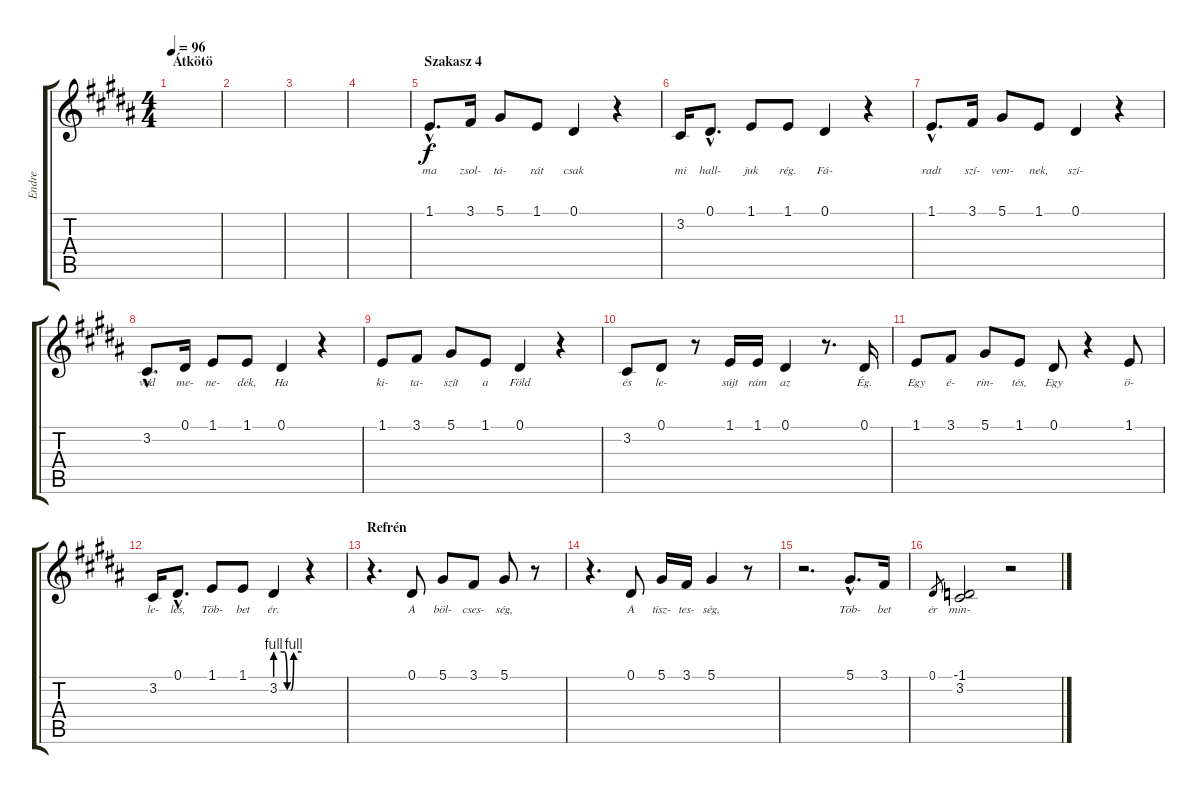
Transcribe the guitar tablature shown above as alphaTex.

\track ("Endre" "Endre") {instrument violin}
\staff {score tabs}
\tuning (Eb4 Bb3 Gb3 Db3 Ab2 Eb2) {hide}
\ts (4 4)
\section ("" "Átkötö")
\tempo 96
\clef g2
\ks g#minor
|
|
|
|
\section ("" "Szakasz 4")
1.1{hac}.8{d lyrics (0 "ma") lyrics (1 "") lyrics (2 "") lyrics (3 "") lyrics (4 "")} 3.1.16{lyrics (0 "zsol-") lyrics (1 "") lyrics (2 "") lyrics (3 "") lyrics (4 "")} 5.1.8{lyrics (0 "tá-") lyrics (1 "") lyrics (2 "") lyrics (3 "") lyrics (4 "")} 1.1.8{lyrics (0 "rát") lyrics (1 "") lyrics (2 "") lyrics (3 "") lyrics (4 "")} 0.1.4{lyrics (0 "csak") lyrics (1 "") lyrics (2 "") lyrics (3 "") lyrics (4 "")} r.4 |
3.2.16{lyrics (0 "mi") lyrics (1 "") lyrics (2 "") lyrics (3 "") lyrics (4 "")} 0.1{hac}.8{d lyrics (0 "hall-") lyrics (1 "") lyrics (2 "") lyrics (3 "") lyrics (4 "")} 1.1.8{lyrics (0 "juk") lyrics (1 "") lyrics (2 "") lyrics (3 "") lyrics (4 "")} 1.1.8{lyrics (0 "rég.") lyrics (1 "") lyrics (2 "") lyrics (3 "") lyrics (4 "")} 0.1.4{lyrics (0 "Fá-") lyrics (1 "") lyrics (2 "") lyrics (3 "") lyrics (4 "")} r.4 |
1.1{hac}.8{d lyrics (0 "radt") lyrics (1 "") lyrics (2 "") lyrics (3 "") lyrics (4 "")} 3.1.16{lyrics (0 "szí-") lyrics (1 "") lyrics (2 "") lyrics (3 "") lyrics (4 "")} 5.1.8{lyrics (0 "vem-") lyrics (1 "") lyrics (2 "") lyrics (3 "") lyrics (4 "")} 1.1.8{lyrics (0 "nek,") lyrics (1 "") lyrics (2 "") lyrics (3 "") lyrics (4 "")} 0.1.4{lyrics (0 "szí-") lyrics (1 "") lyrics (2 "") lyrics (3 "") lyrics (4 "")} r.4 |
3.2{hac}.8{d lyrics (0 "ved") lyrics (1 "") lyrics (2 "") lyrics (3 "") lyrics (4 "")} 0.1.16{lyrics (0 "me-") lyrics (1 "") lyrics (2 "") lyrics (3 "") lyrics (4 "")} 1.1.8{lyrics (0 "ne-") lyrics (1 "") lyrics (2 "") lyrics (3 "") lyrics (4 "")} 1.1.8{lyrics (0 "dék,") lyrics (1 "") lyrics (2 "") lyrics (3 "") lyrics (4 "")} 0.1.4{lyrics (0 "Ha") lyrics (1 "") lyrics (2 "") lyrics (3 "") lyrics (4 "")} r.4 |
1.1.8{lyrics (0 "ki-") lyrics (1 "") lyrics (2 "") lyrics (3 "") lyrics (4 "")} 3.1.8{lyrics (0 "ta-") lyrics (1 "") lyrics (2 "") lyrics (3 "") lyrics (4 "")} 5.1.8{lyrics (0 "szít") lyrics (1 "") lyrics (2 "") lyrics (3 "") lyrics (4 "")} 1.1.8{lyrics (0 "a") lyrics (1 "") lyrics (2 "") lyrics (3 "") lyrics (4 "")} 0.1.4{lyrics (0 "Föld") lyrics (1 "") lyrics (2 "") lyrics (3 "") lyrics (4 "")} r.4 |
3.2.8{lyrics (0 "és") lyrics (1 "") lyrics (2 "") lyrics (3 "") lyrics (4 "")} 0.1.8{lyrics (0 "le-") lyrics (1 "") lyrics (2 "") lyrics (3 "") lyrics (4 "")} r.8 1.1.16{lyrics (0 "sújt") lyrics (1 "") lyrics (2 "") lyrics (3 "") lyrics (4 "")} 1.1.16{lyrics (0 "rám") lyrics (1 "") lyrics (2 "") lyrics (3 "") lyrics (4 "")} 0.1.4{lyrics (0 "az") lyrics (1 "") lyrics (2 "") lyrics (3 "") lyrics (4 "")} r.8{d} 0.1.16{lyrics (0 "Ég.") lyrics (1 "") lyrics (2 "") lyrics (3 "") lyrics (4 "")} |
1.1.8{lyrics (0 "Egy") lyrics (1 "") lyrics (2 "") lyrics (3 "") lyrics (4 "")} 3.1.8{lyrics (0 "é-") lyrics (1 "") lyrics (2 "") lyrics (3 "") lyrics (4 "")} 5.1.8{lyrics (0 "rin-") lyrics (1 "") lyrics (2 "") lyrics (3 "") lyrics (4 "")} 1.1.8{lyrics (0 "tés,") lyrics (1 "") lyrics (2 "") lyrics (3 "") lyrics (4 "")} 0.1.8{lyrics (0 "Egy") lyrics (1 "") lyrics (2 "") lyrics (3 "") lyrics (4 "")} r.4 1.1.8{lyrics (0 "ö-") lyrics (1 "") lyrics (2 "") lyrics (3 "") lyrics (4 "")} |
3.2.16{lyrics (0 "le-") lyrics (1 "") lyrics (2 "") lyrics (3 "") lyrics (4 "")} 0.1{hac}.8{d lyrics (0 "lés,") lyrics (1 "") lyrics (2 "") lyrics (3 "") lyrics (4 "")} 1.1.8{lyrics (0 "Töb-") lyrics (1 "") lyrics (2 "") lyrics (3 "") lyrics (4 "")} 1.1.8{lyrics (0 "bet") lyrics (1 "") lyrics (2 "") lyrics (3 "") lyrics (4 "")} 3.2{be (custom 0 4 20 4 27 0 35 0 42 4 60 4)}.4{lyrics (0 "ér.") lyrics (1 "") lyrics (2 "") lyrics (3 "") lyrics (4 "")} r.4 |
\section ("" "Refrén")
r.4{d} 0.1.8{lyrics (0 "A") lyrics (1 "") lyrics (2 "") lyrics (3 "") lyrics (4 "")} 5.1.8{lyrics (0 "böl-") lyrics (1 "") lyrics (2 "") lyrics (3 "") lyrics (4 "")} 3.1.8{lyrics (0 "cses-") lyrics (1 "") lyrics (2 "") lyrics (3 "") lyrics (4 "")} 5.1.8{lyrics (0 "ség,") lyrics (1 "") lyrics (2 "") lyrics (3 "") lyrics (4 "")} r.8 |
r.4{d} 0.1.8{lyrics (0 "A") lyrics (1 "") lyrics (2 "") lyrics (3 "") lyrics (4 "")} 5.1.16{lyrics (0 "tisz-") lyrics (1 "") lyrics (2 "") lyrics (3 "") lyrics (4 "")} 3.1.16{lyrics (0 "tes-") lyrics (1 "") lyrics (2 "") lyrics (3 "") lyrics (4 "")} 5.1.4{lyrics (0 "ség,") lyrics (1 "") lyrics (2 "") lyrics (3 "") lyrics (4 "")} r.8 |
r.2{d} 5.1{hac}.8{d lyrics (0 "Töb-") lyrics (1 "") lyrics (2 "") lyrics (3 "") lyrics (4 "")} 3.1.16{lyrics (0 "bet") lyrics (1 "") lyrics (2 "") lyrics (3 "") lyrics (4 "")} |
0.1.8{lyrics (0 "ér") lyrics (1 "") lyrics (2 "") lyrics (3 "") lyrics (4 "") gr} (-1.1 3.2).2{lyrics (0 "min-") lyrics (1 "") lyrics (2 "") lyrics (3 "") lyrics (4 "")} r.2
